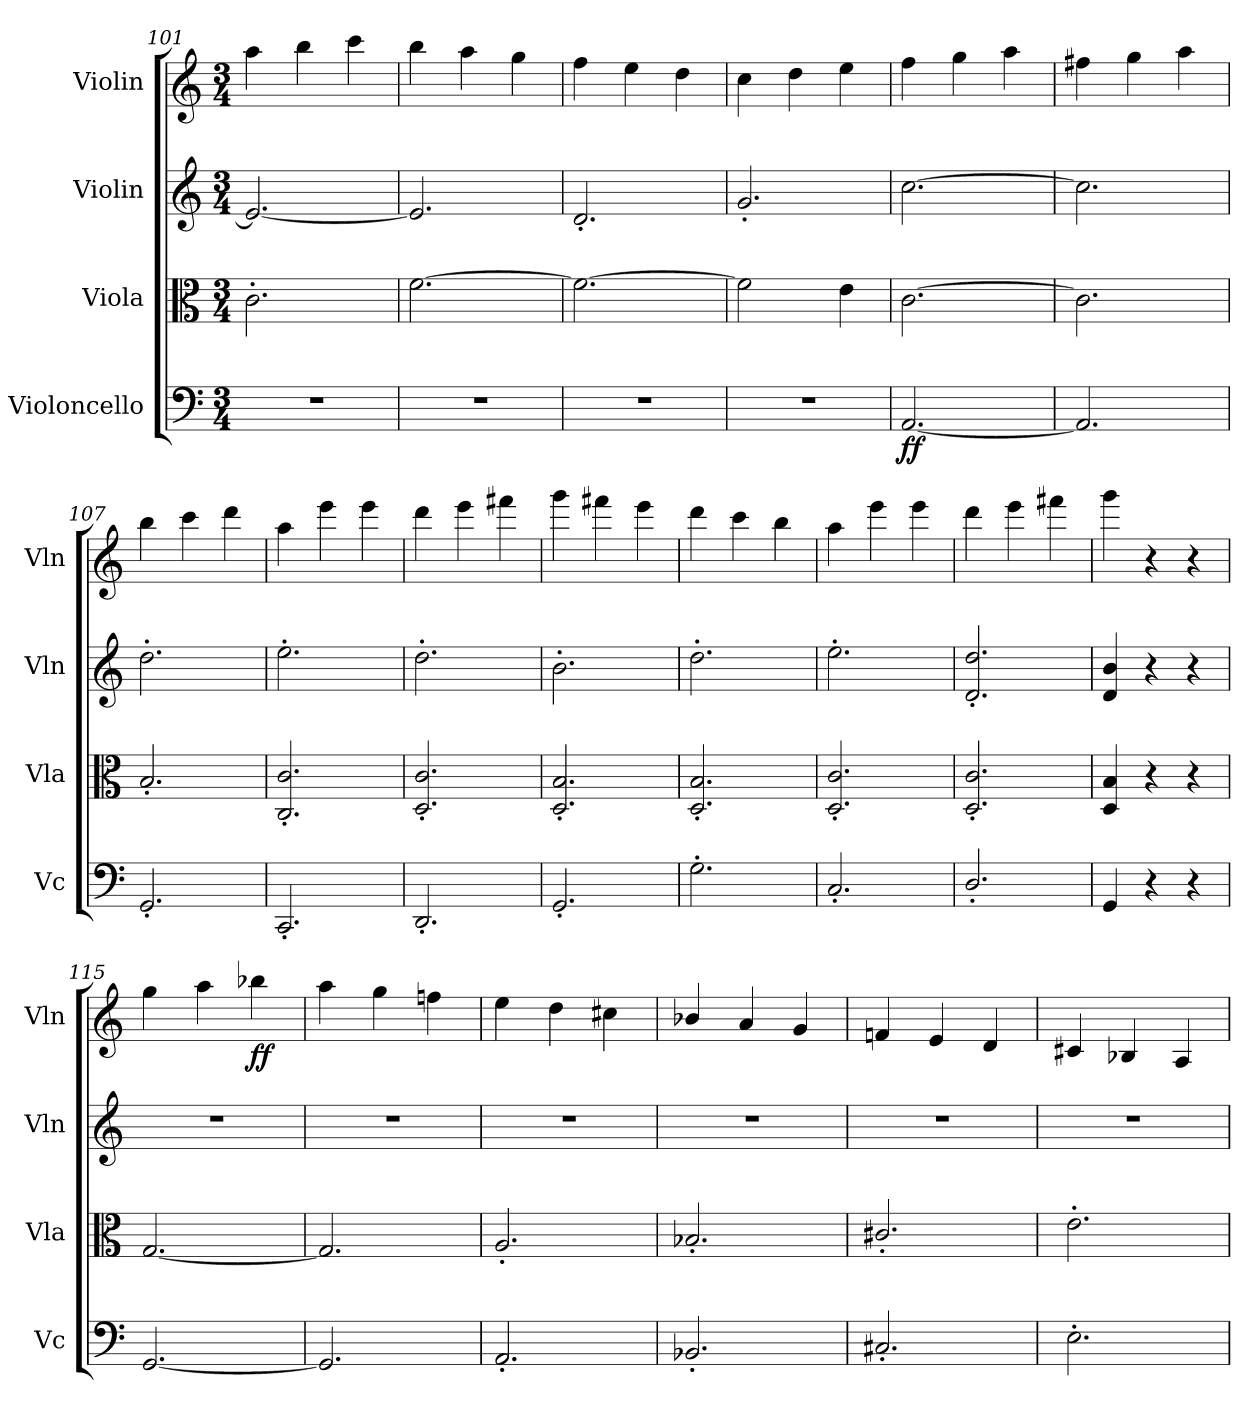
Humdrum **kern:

**kern	**dynam	**kern	**kern	**kern	**dynam
*part4	*part4	*part3	*part2	*part1	*part1
*staff4	*staff4	*staff3	*staff2	*staff1	*staff1
*I"Violoncello	*	*I"Viola	*I"Violin	*I"Violin	*
*I'Vc	*	*I'Vla	*I'Vln	*I'Vln	*
*clefF4	*	*clefC3	*clefG2	*clefG2	*
*k[]	*	*k[]	*k[]	*k[]	*
*M3/4	*	*M3/4	*M3/4	*M3/4	*
=101	=101	=101	=101	=101	=101
2.r	.	2.c'\	2.e/_	4aa\	.
.	.	.	.	4bb\	.
.	.	.	.	4ccc\	.
=102	=102	=102	=102	=102	=102
2.r	.	[2.f\	2.e/]	4bb\	.
.	.	.	.	4aa\	.
.	.	.	.	4gg\	.
=103	=103	=103	=103	=103	=103
2.r	.	2.f\_	2.d'/	4ff\	.
.	.	.	.	4ee\	.
.	.	.	.	4dd\	.
=104	=104	=104	=104	=104	=104
2.r	.	2f\]	2.g'/	4cc\	.
.	.	.	.	4dd\	.
.	.	4e\	.	4ee\	.
=105	=105	=105	=105	=105	=105
[2.AA/	ff	[2.c\	[2.cc\	4ff\	.
.	.	.	.	4gg\	.
.	.	.	.	4aa\	.
=106	=106	=106	=106	=106	=106
2.AA/]	.	2.c\]	2.cc\]	4ff#X\	.
.	.	.	.	4gg\	.
.	.	.	.	4aa\	.
=107	=107	=107	=107	=107	=107
2.GG'/	.	2.B'/	2.dd'\	4bb\	.
.	.	.	.	4ccc\	.
.	.	.	.	4ddd\	.
=108	=108	=108	=108	=108	=108
2.CC'/	.	2.C'/ 2.c'/	2.ee'\	4aa\	.
.	.	.	.	4eee\	.
.	.	.	.	4eee\	.
=109	=109	=109	=109	=109	=109
2.DD'/	.	2.D'/ 2.c'/	2.dd'\	4ddd\	.
.	.	.	.	4eee\	.
.	.	.	.	4fff#X\	.
=110	=110	=110	=110	=110	=110
2.GG'/	.	2.D'/ 2.B'/	2.b'\	4ggg\	.
.	.	.	.	4fff#X\	.
.	.	.	.	4eee\	.
=111	=111	=111	=111	=111	=111
2.G'\	.	2.D'/ 2.B'/	2.dd'\	4ddd\	.
.	.	.	.	4ccc\	.
.	.	.	.	4bb\	.
=112	=112	=112	=112	=112	=112
2.C'/	.	2.D'/ 2.c'/	2.ee'\	4aa\	.
.	.	.	.	4eee\	.
.	.	.	.	4eee\	.
=113	=113	=113	=113	=113	=113
2.D'/	.	2.D'/ 2.c'/	2.d'/ 2.dd'/	4ddd\	.
.	.	.	.	4eee\	.
.	.	.	.	4fff#X\	.
=114	=114	=114	=114	=114	=114
4GG/	.	4D/ 4B/	4d/ 4b/	4ggg\	.
4r	.	4r	4r	4r	.
4r	.	4r	4r	4r	.
=115	=115	=115	=115	=115	=115
[2.GG/	.	[2.G/	2.r	4gg\	.
.	.	.	.	4aa\	.
.	.	.	.	4bb-X\	ff
=116	=116	=116	=116	=116	=116
2.GG/]	.	2.G/]	2.r	4aa\	.
.	.	.	.	4gg\	.
.	.	.	.	4ffn\	.
=117	=117	=117	=117	=117	=117
2.AA'/	.	2.A'/	2.r	4ee\	.
.	.	.	.	4dd\	.
.	.	.	.	4cc#X\	.
=118	=118	=118	=118	=118	=118
2.BB-X'/	.	2.B-X'/	2.r	4b-X/	.
.	.	.	.	4a/	.
.	.	.	.	4g/	.
=119	=119	=119	=119	=119	=119
2.C#X'/	.	2.c#X'/	2.r	4fn/	.
.	.	.	.	4e/	.
.	.	.	.	4d/	.
=120	=120	=120	=120	=120	=120
2.E'\	.	2.e'\	2.r	4c#X/	.
.	.	.	.	4B-X/	.
.	.	.	.	4A/	.
=	=	=	=	=	=
*-	*-	*-	*-	*-	*-
